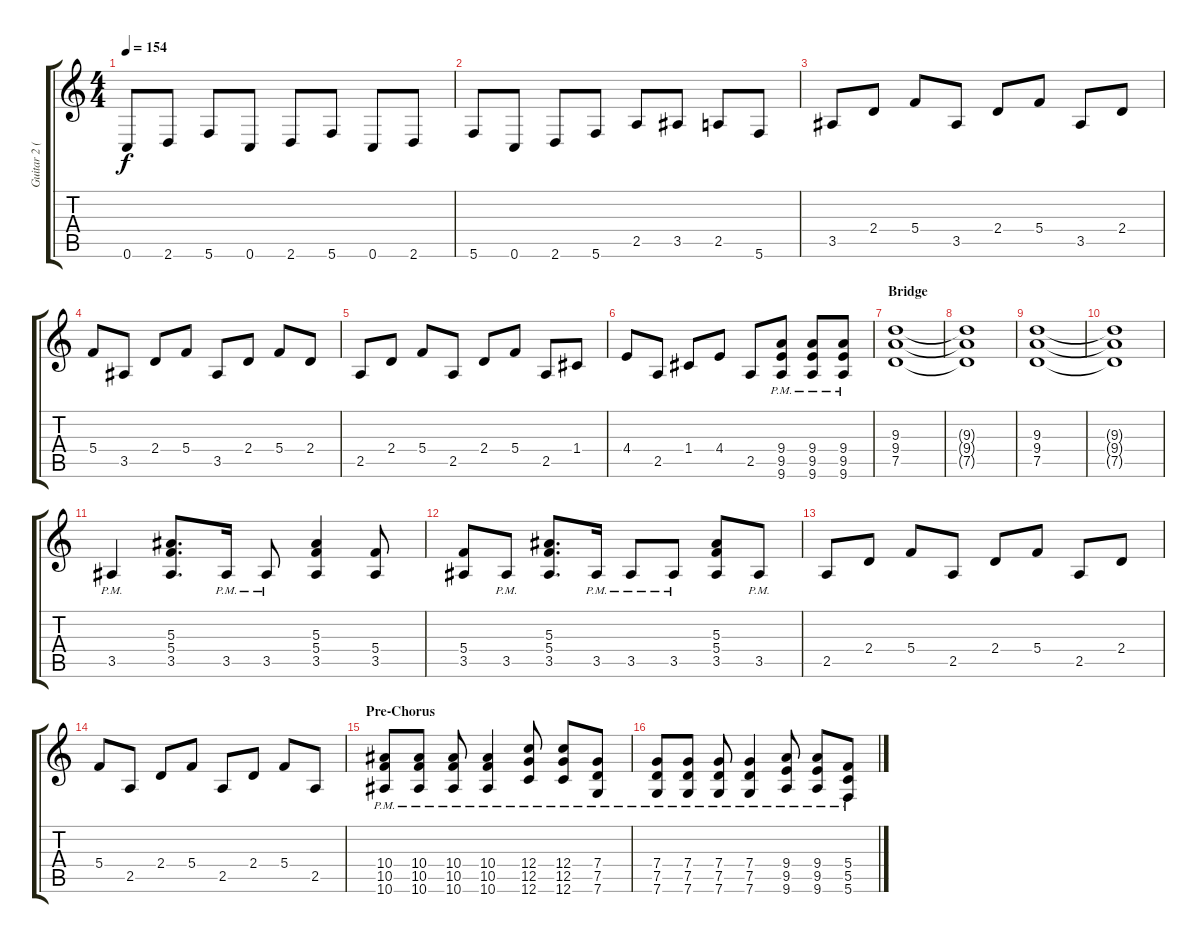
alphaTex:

\track ("Guitar 2 (Travis Miguel)" "Guitar 2 (") {instrument distortionguitar}
\staff {score tabs}
\tuning (D4 A3 F3 C3 G2 C2) {hide}
\ts (4 4)
\tempo 154
\clef g2
\ks c
0.6.8{dy f} 2.6.8 5.6.8 0.6.8 2.6.8 5.6.8 0.6.8 2.6.8 |
5.6.8 0.6.8 2.6.8 5.6.8 2.5.8 3.5.8 2.5.8 5.6.8 |
3.5.8 2.4.8 5.4.8 3.5.8 2.4.8 5.4.8 3.5.8 2.4.8 |
5.4.8 3.5.8 2.4.8 5.4.8 3.5.8 2.4.8 5.4.8 2.4.8 |
2.5.8 2.4.8 5.4.8 2.5.8 2.4.8 5.4.8 2.5.8 1.4.8 |
4.4.8 2.5.8 1.4.8 4.4.8 2.5.8 (9.4{pm} 9.5{pm} 9.6{pm}).8 (9.4{pm} 9.5{pm} 9.6{pm}).8 (9.4{pm} 9.5{pm} 9.6{pm}).8 |
\section ("" "Bridge")
(9.3 9.4 7.5).1 |
(9.3{t} 9.4{t} 7.5{t}).1 |
(9.3 9.4 7.5).1 |
(9.3{t} 9.4{t} 7.5{t}).1 |
3.5{pm}.4 (5.3 5.4 3.5).8{d} 3.5{pm}.16 3.5{pm}.8 (5.3 5.4 3.5).4 (5.4 3.5).8 |
(5.4 3.5).8 3.5{pm}.8 (5.3 5.4 3.5).8{d} 3.5{pm}.16 3.5{pm}.8 3.5{pm}.8 (5.3 5.4 3.5).8 3.5{pm}.8 |
2.5.8{volume 8} 2.4.8 5.4.8 2.5.8 2.4.8 5.4.8 2.5.8 2.4.8 |
5.4.8 2.5.8 2.4.8 5.4.8 2.5.8 2.4.8 5.4.8 2.5.8 |
\section ("" "Pre-Chorus")
(10.4{pm} 10.5{pm} 10.6{pm}).8{volume 10} (10.4{pm} 10.5{pm} 10.6{pm}).8 (10.4{pm} 10.5{pm} 10.6{pm}).8 (10.4{pm} 10.5{pm} 10.6{pm}).4 (12.4{pm} 12.5{pm} 12.6{pm}).8 (12.4{pm} 12.5{pm} 12.6{pm}).8 (7.4{pm} 7.5{pm} 7.6{pm}).8 |
(7.4{pm} 7.5{pm} 7.6{pm}).8 (7.4{pm} 7.5{pm} 7.6{pm}).8 (7.4{pm} 7.5{pm} 7.6{pm}).8 (7.4{pm} 7.5{pm} 7.6{pm}).4 (9.4{pm} 9.5{pm} 9.6{pm}).8 (9.4{pm} 9.5{pm} 9.6{pm}).8 (5.4{pm} 5.5{pm} 5.6{pm}).8
